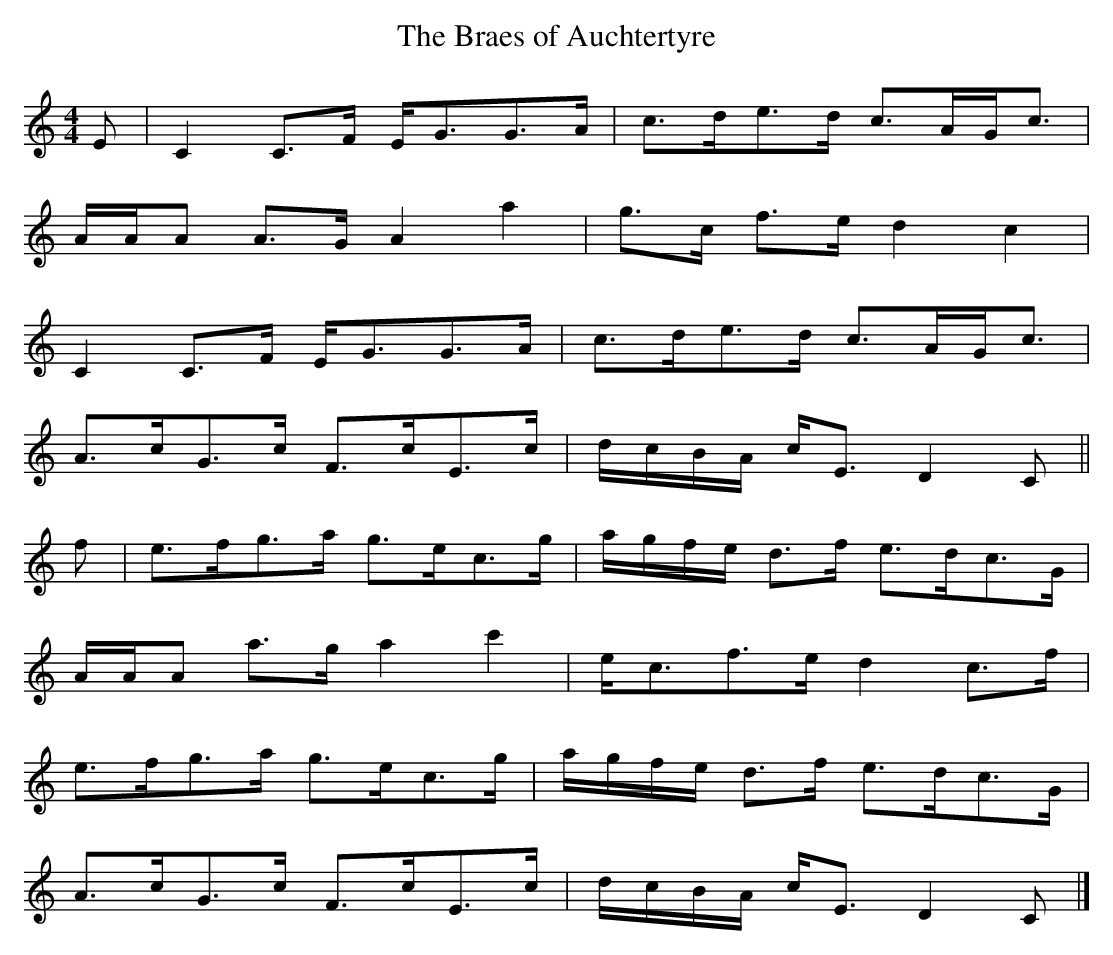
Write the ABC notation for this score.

X:1
T:Braes of Auchtertyre, The
L:1/8
M:4/4
K:C
E | C2 C>F    E<GG>A  | c>de>d       c>AG<c  |
    A/A/A A>G A2 a2   | g>c      f>e d2 c2   |
    C2 C>F    E<GG>A  | c>de>d       c>AG<c  |
    A>cG>c    F>cE>c  | d/c/B/A/ c<E D2 C   ||
f | e>fg>a    g>ec>g  | a/g/f/e/ d>f e>dc>G  |
    A/A/A a>g a2 c'2  | e<cf>e       d2 c>f  |
    e>fg>a    g>ec>g  | a/g/f/e/ d>f e>dc>G  |
    A>cG>c    F>cE>c  | d/c/B/A/ c<E D2 C   |]
